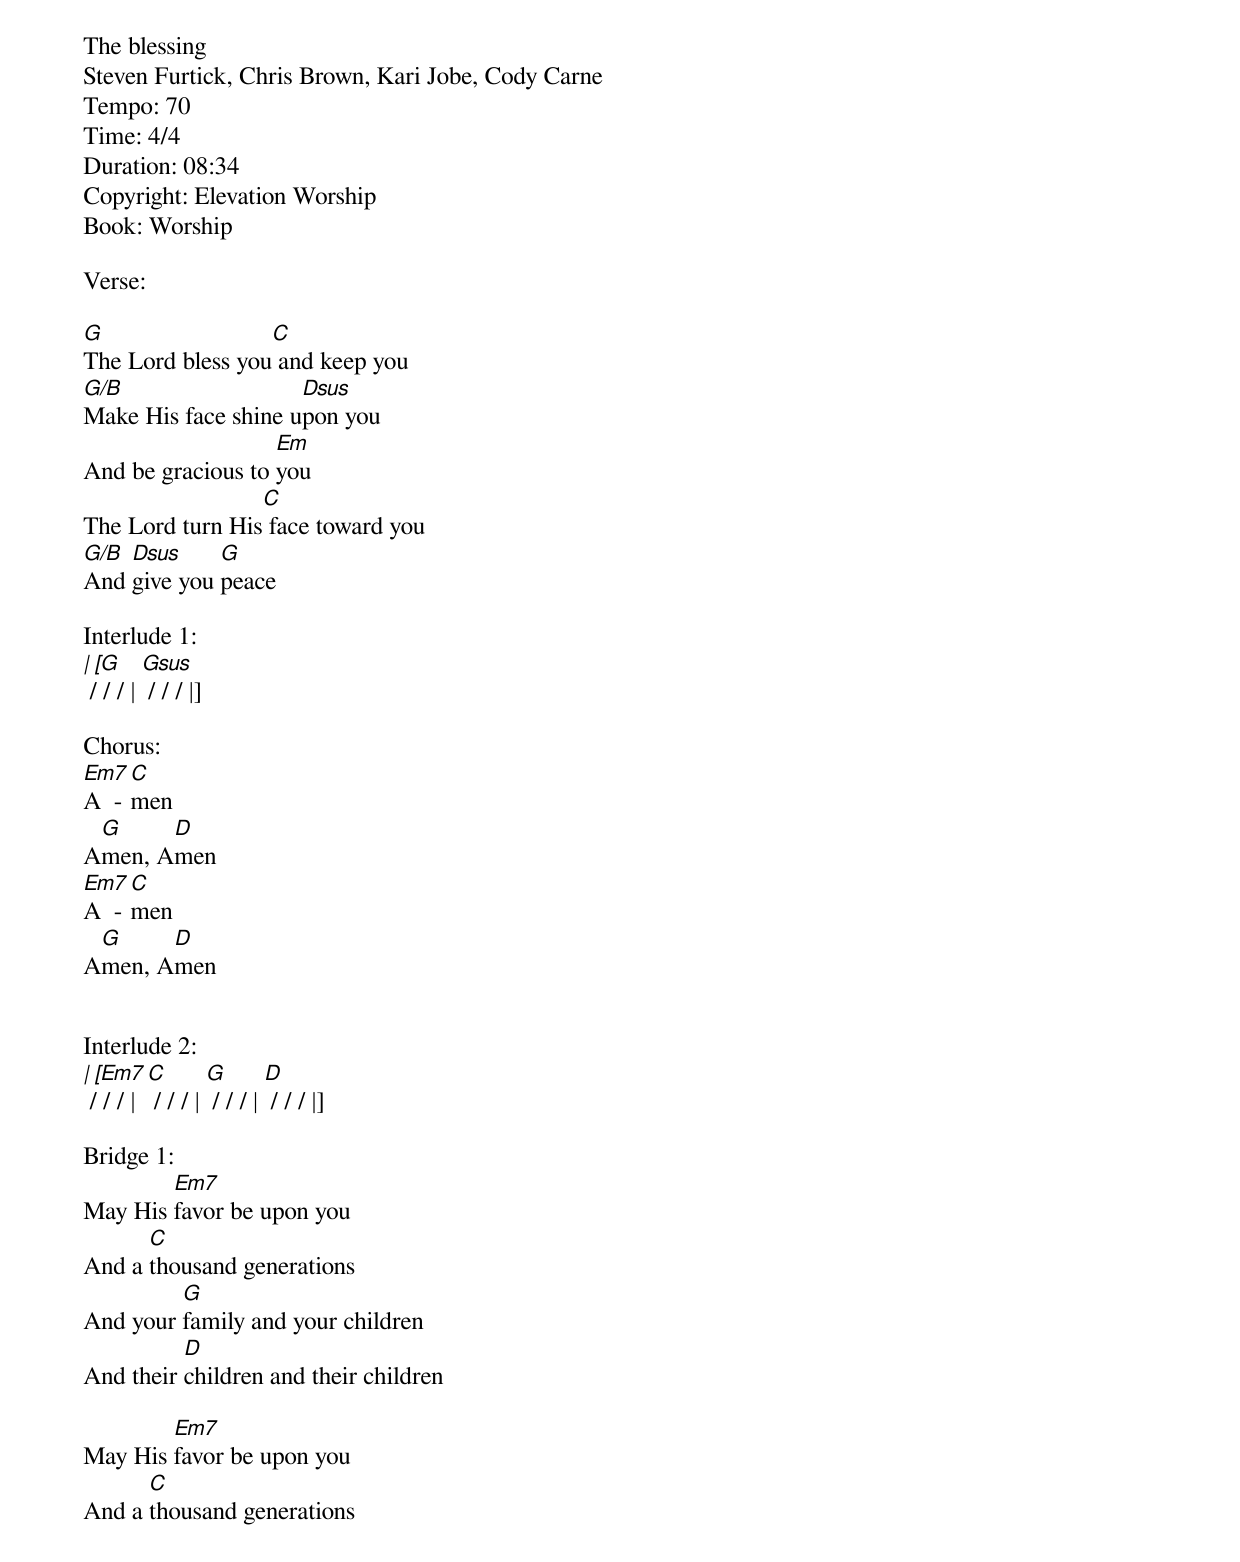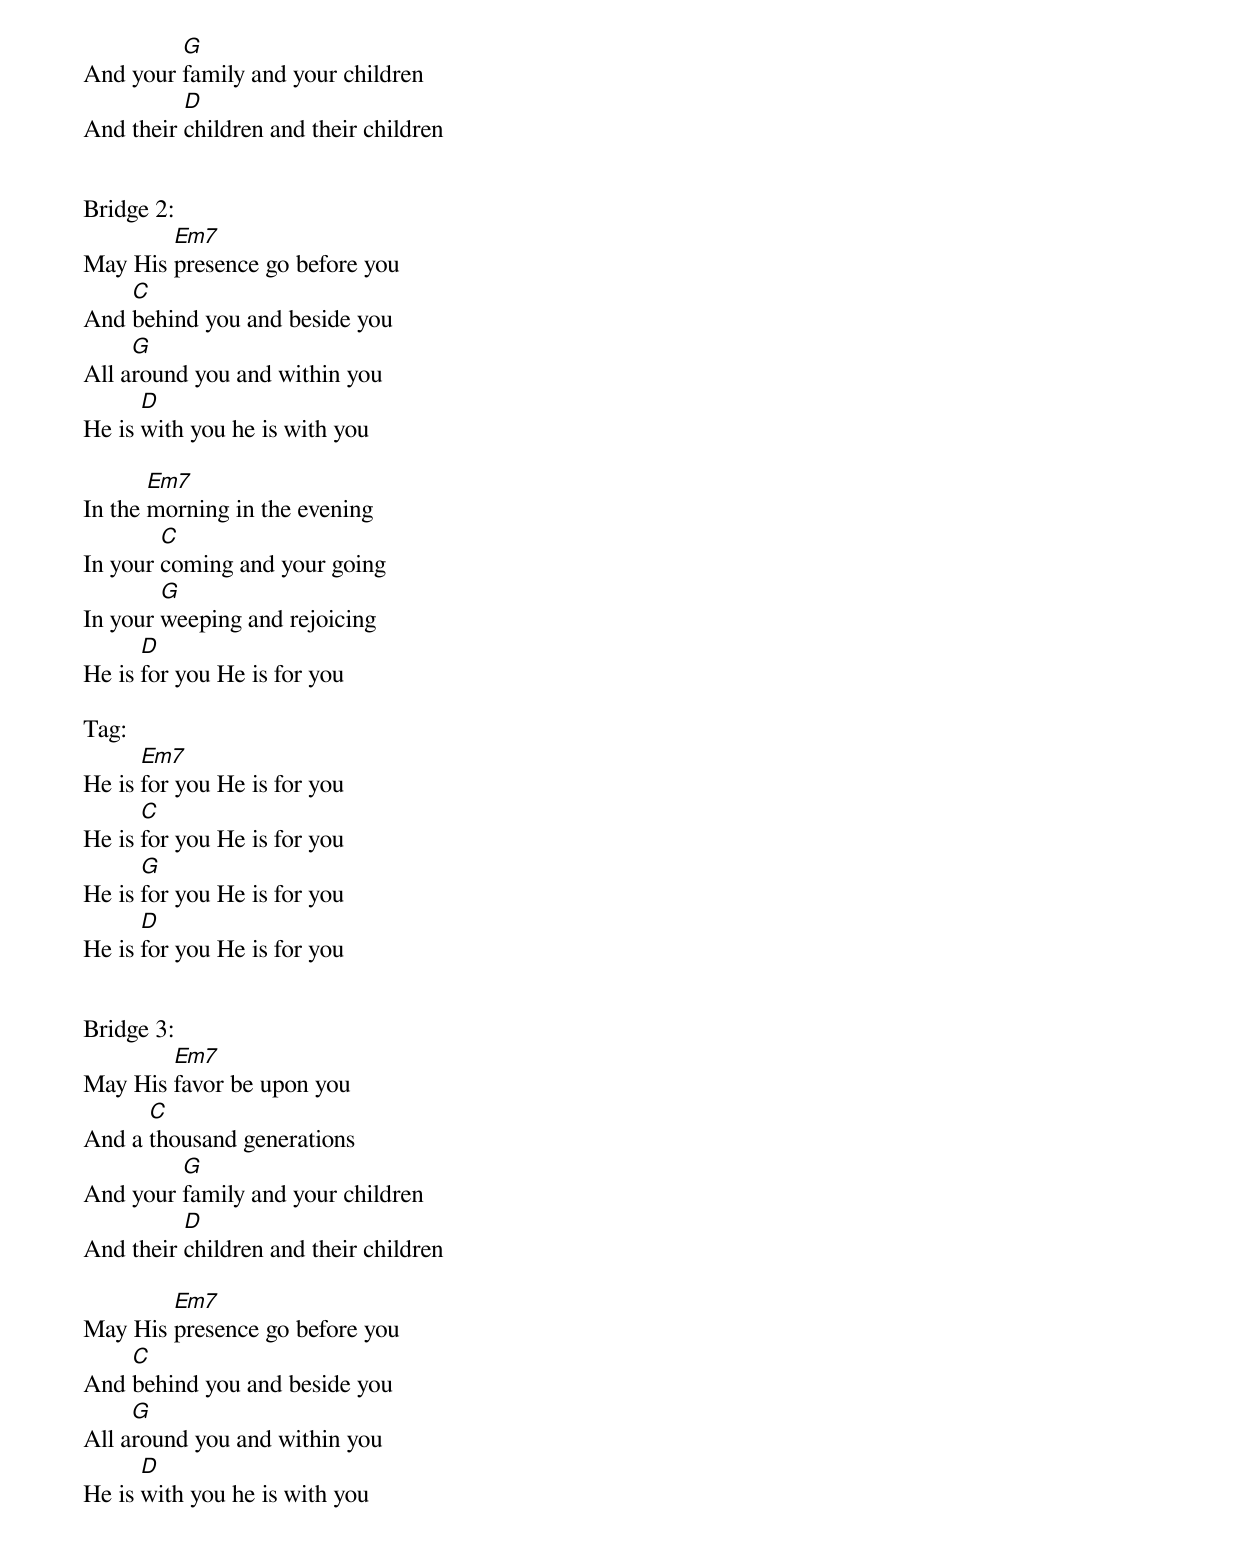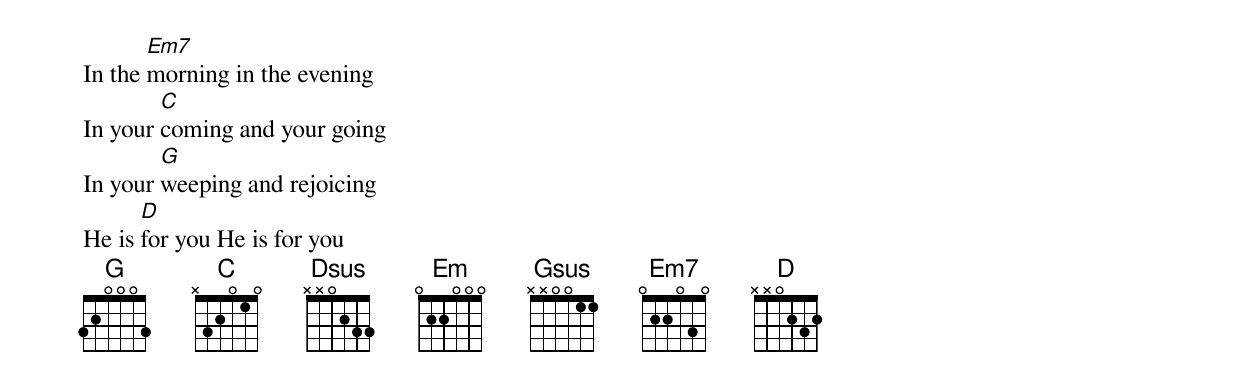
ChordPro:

The blessing
Steven Furtick, Chris Brown, Kari Jobe, Cody Carne
Tempo: 70
Time: 4/4
Duration: 08:34
Copyright: Elevation Worship
Book: Worship

Verse:

[G]The Lord bless you[C] and keep you
[G/B]Make His face shine u[Dsus]pon you
And be gracious to [Em]you
The Lord turn His[C] face toward you
[G/B]And [Dsus]give you [G]peace

Interlude 1:
[| [G] / / / | [Gsus] / / / |]

Chorus:
[Em7]A  - [C]men
A[G]men, A[D]men
[Em7]A  - [C]men
A[G]men, A[D]men


Interlude 2:
[| [Em7] / / / | [C] / / / | [G] / / / | [D] / / / |]

Bridge 1:
May His [Em7]favor be upon you
And a [C]thousand generations
And your [G]family and your children
And their [D]children and their children

May His [Em7]favor be upon you
And a [C]thousand generations
And your [G]family and your children
And their [D]children and their children


Bridge 2:
May His [Em7]presence go before you
And [C]behind you and beside you
All a[G]round you and within you
He is [D]with you he is with you

In the [Em7]morning in the evening
In your [C]coming and your going
In your [G]weeping and rejoicing
He is [D]for you He is for you

Tag:
He is [Em7]for you He is for you
He is [C]for you He is for you
He is [G]for you He is for you
He is [D]for you He is for you


Bridge 3:
May His [Em7]favor be upon you
And a [C]thousand generations
And your [G]family and your children
And their [D]children and their children

May His [Em7]presence go before you
And [C]behind you and beside you
All a[G]round you and within you
He is [D]with you he is with you

In the [Em7]morning in the evening
In your [C]coming and your going
In your [G]weeping and rejoicing
He is [D]for you He is for you
